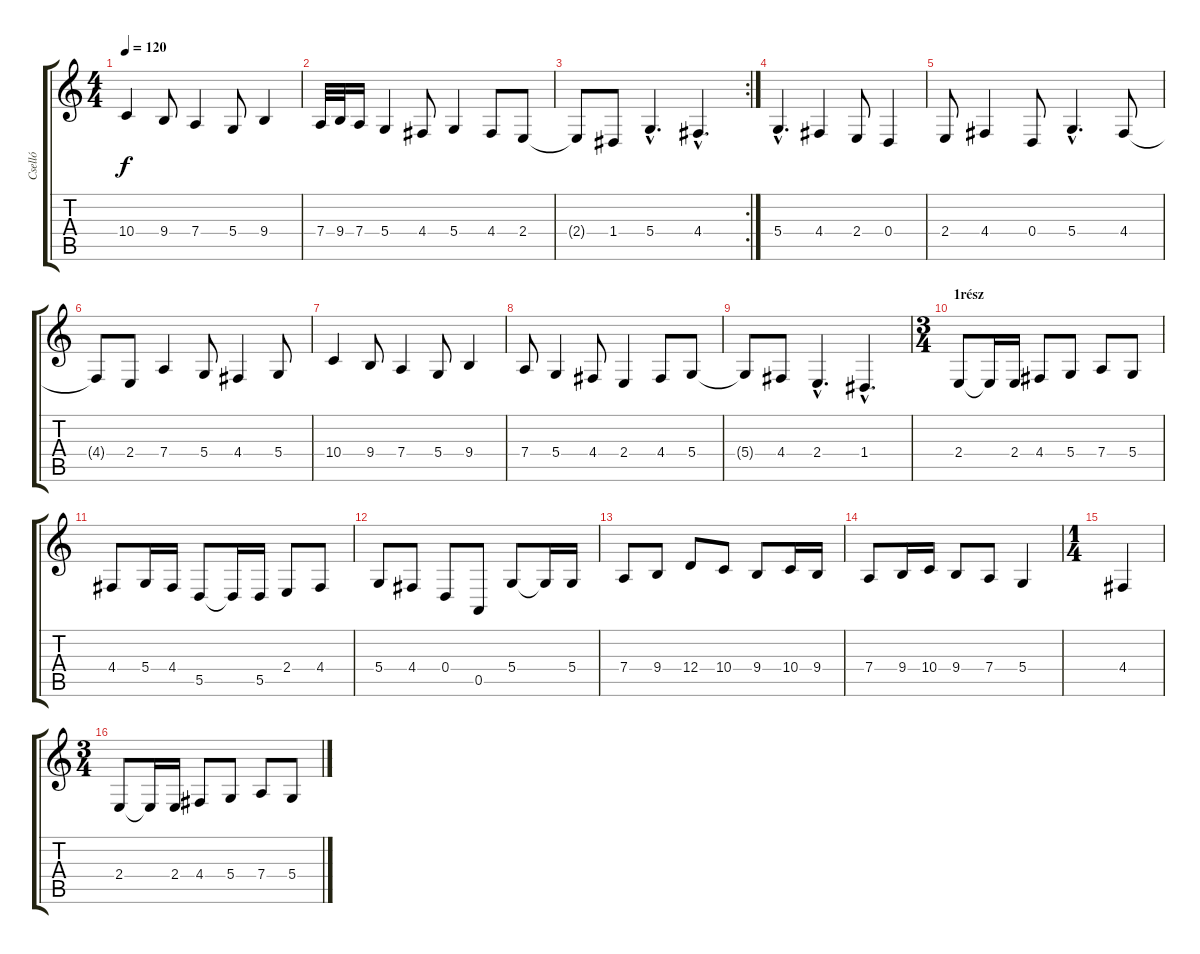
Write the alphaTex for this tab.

\track ("Cselló" "Cselló") {instrument cello}
\staff {score tabs}
\tuning (E4 B3 G3 D3 A2 E2) {hide}
\ts (4 4)
\tempo 120
\clef g2
\ks c
10.4.4{dy f} 9.4.8 7.4.4 5.4.8 9.4.4 |
7.4.32 9.4.32 7.4.16 5.4.4 4.4.8 5.4.4 4.4.8 2.4.8 |
\rc 2
2.4{t}.8 1.4.8 5.4{hac}.4{d} 4.4{hac}.4{d} |
5.4{hac}.4{d} 4.4.4 2.4.8 0.4.4 |
2.4.8 4.4.4 0.4.8 5.4{hac}.4{d} 4.4.8 |
4.4{t}.8 2.4.8 7.4.4 5.4.8 4.4.4 5.4.8 |
10.4.4 9.4.8 7.4.4 5.4.8 9.4.4 |
7.4.8 5.4.4 4.4.8 2.4.4 4.4.8 5.4.8 |
5.4{t}.8 4.4.8 2.4{hac}.4{d} 1.4{hac}.4{d} |
\ts (3 4)
\section ("" "1rész")
2.4.8 2.4{t}.16 2.4.16 4.4.8 5.4.8 7.4.8 5.4.8 |
4.4.8 5.4.16 4.4.16 5.5.8 5.5{t}.16 5.5.16 2.4.8 4.4.8 |
5.4.8 4.4.8 0.4.8 0.5.8 5.4.8 5.4{t}.16 5.4.16 |
7.4.8 9.4.8 12.4.8 10.4.8 9.4.8 10.4.16 9.4.16 |
7.4.8 9.4.16 10.4.16 9.4.8 7.4.8 5.4.4 |
\ts (1 4)
4.4.4 |
\ts (3 4)
2.4.8 2.4{t}.16 2.4.16 4.4.8 5.4.8 7.4.8 5.4.8
